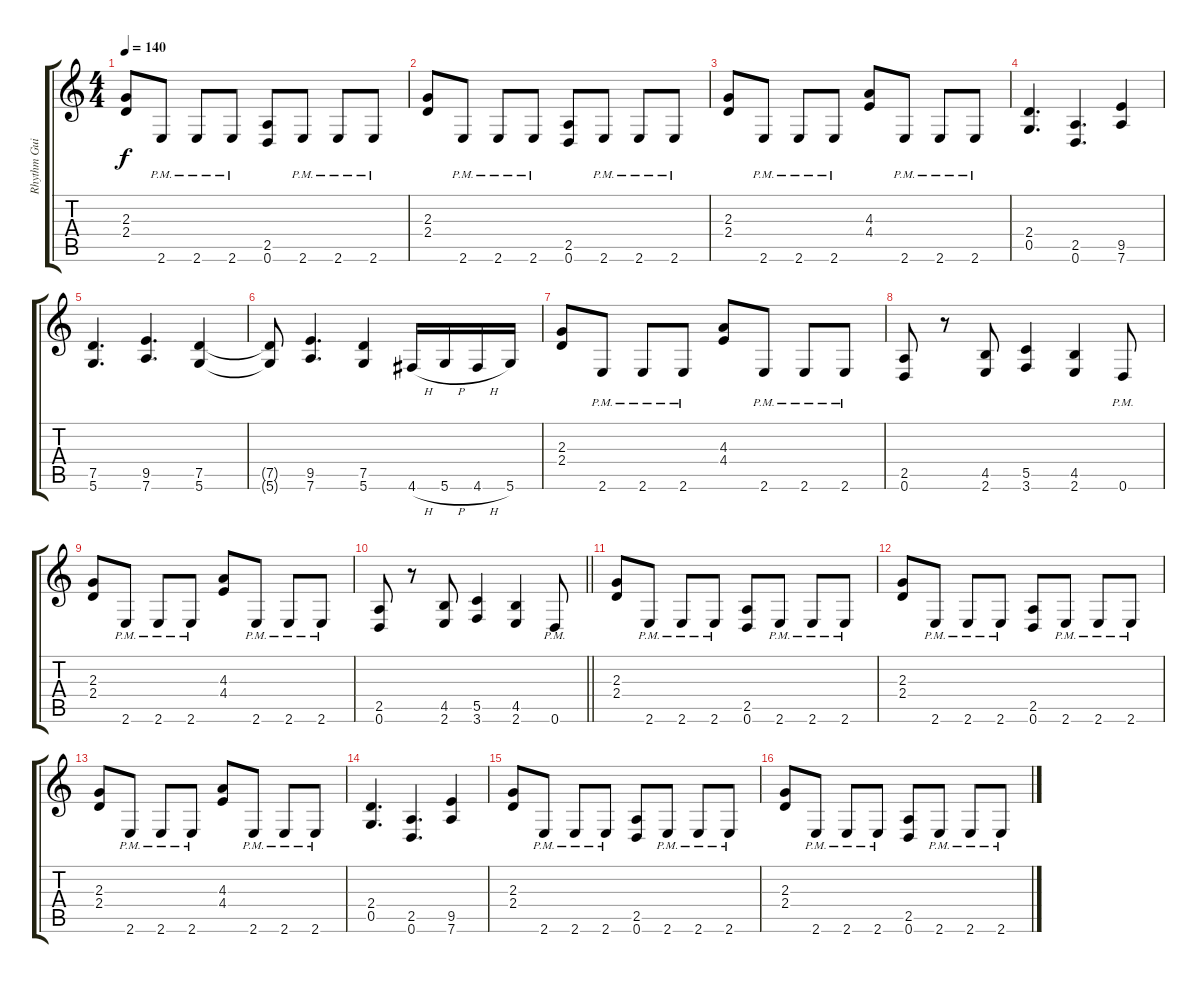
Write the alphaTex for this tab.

\track ("Rhythm Guitar L" "Rhythm Gui") {instrument distortionguitar}
\staff {score tabs}
\tuning (D4 A3 F3 C3 G2 D2) {hide}
\ts (4 4)
\tempo 140
\clef g2
\ks c
(2.3 2.4).8{dy f} 2.6{pm}.8 2.6{pm}.8 2.6{pm}.8 (2.5 0.6).8 2.6{pm}.8 2.6{pm}.8 2.6{pm}.8 |
(2.3 2.4).8 2.6{pm}.8 2.6{pm}.8 2.6{pm}.8 (2.5 0.6).8 2.6{pm}.8 2.6{pm}.8 2.6{pm}.8 |
(2.3 2.4).8 2.6{pm}.8 2.6{pm}.8 2.6{pm}.8 (4.3 4.4).8 2.6{pm}.8 2.6{pm}.8 2.6{pm}.8 |
(2.4 0.5).4{d} (2.5 0.6).4{d} (9.5 7.6).4 |
(7.5 5.6).4{d} (9.5 7.6).4{d} (7.5 5.6).4 |
(7.5{t} 5.6{t}).8 (9.5 7.6).4{d} (7.5 5.6).4 4.6{h}.16 5.6{h}.16 4.6{h}.16 5.6.16 |
(2.3 2.4).8 2.6{pm}.8 2.6{pm}.8 2.6{pm}.8 (4.3 4.4).8 2.6{pm}.8 2.6{pm}.8 2.6{pm}.8 |
(2.5 0.6).8 r.8 (4.5 2.6).8 (5.5 3.6).4 (4.5 2.6).4 0.6{pm}.8 |
(2.3 2.4).8 2.6{pm}.8 2.6{pm}.8 2.6{pm}.8 (4.3 4.4).8 2.6{pm}.8 2.6{pm}.8 2.6{pm}.8 |
\barLineRight lightlight
(2.5 0.6).8 r.8 (4.5 2.6).8 (5.5 3.6).4 (4.5 2.6).4 0.6{pm}.8 |
\section ("" "")
(2.3 2.4).8 2.6{pm}.8 2.6{pm}.8 2.6{pm}.8 (2.5 0.6).8 2.6{pm}.8 2.6{pm}.8 2.6{pm}.8 |
(2.3 2.4).8 2.6{pm}.8 2.6{pm}.8 2.6{pm}.8 (2.5 0.6).8 2.6{pm}.8 2.6{pm}.8 2.6{pm}.8 |
(2.3 2.4).8 2.6{pm}.8 2.6{pm}.8 2.6{pm}.8 (4.3 4.4).8 2.6{pm}.8 2.6{pm}.8 2.6{pm}.8 |
(2.4 0.5).4{d} (2.5 0.6).4{d} (9.5 7.6).4 |
(2.3 2.4).8 2.6{pm}.8 2.6{pm}.8 2.6{pm}.8 (2.5 0.6).8 2.6{pm}.8 2.6{pm}.8 2.6{pm}.8 |
(2.3 2.4).8 2.6{pm}.8 2.6{pm}.8 2.6{pm}.8 (2.5 0.6).8 2.6{pm}.8 2.6{pm}.8 2.6{pm}.8
